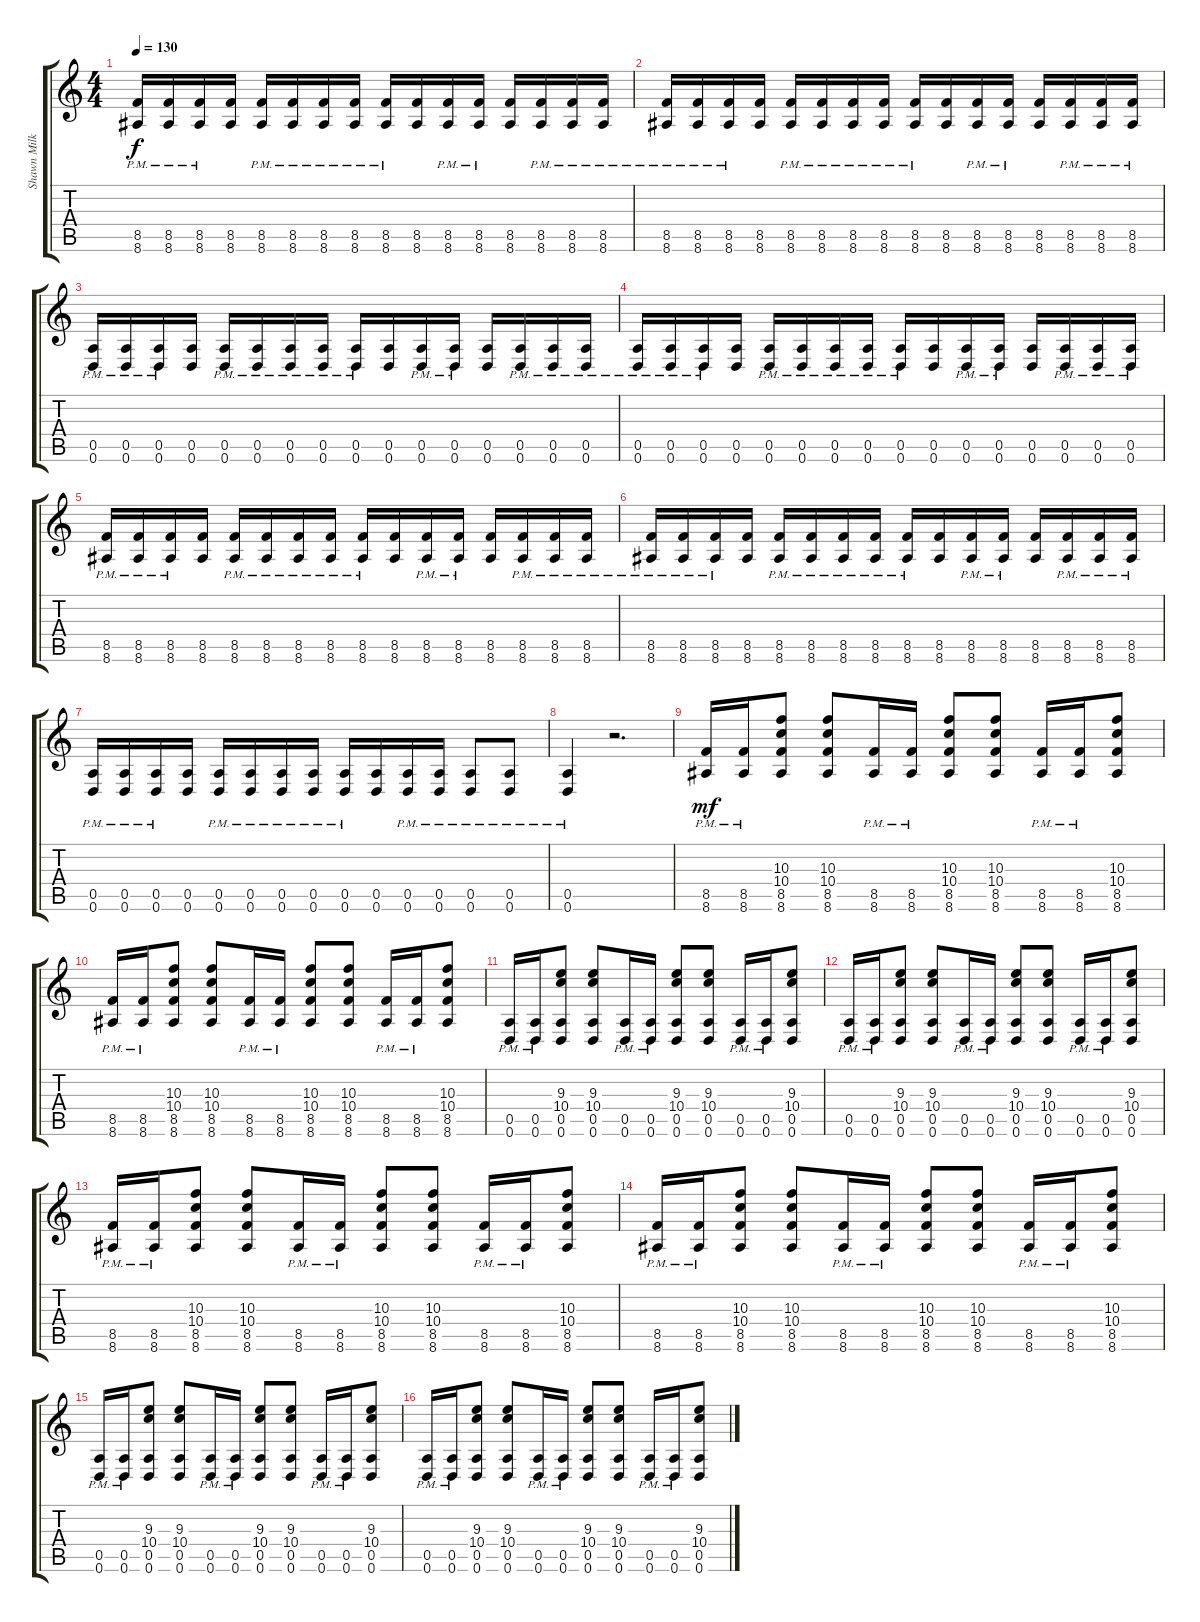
\track ("Shawn Milke - Guitar" "Shawn Milk") {instrument distortionguitar}
\staff {score tabs}
\tuning (E4 B3 G3 D3 A2 D2) {hide}
\ts (4 4)
\tempo 130
\clef g2
\ks c
(8.5{pm} 8.6{pm}).16{dy f} (8.5{pm} 8.6{pm}).16 (8.5{pm} 8.6{pm}).16 (8.5 8.6).16 (8.5{pm} 8.6{pm}).16 (8.5{pm} 8.6{pm}).16 (8.5{pm} 8.6{pm}).16 (8.5{pm} 8.6{pm}).16 (8.5{pm} 8.6{pm}).16 (8.5 8.6).16 (8.5{pm} 8.6{pm}).16 (8.5{pm} 8.6{pm}).16 (8.5 8.6).16 (8.5{pm} 8.6{pm}).16 (8.5{pm} 8.6{pm}).16 (8.5{pm} 8.6{pm}).16 |
(8.5{pm} 8.6{pm}).16 (8.5{pm} 8.6{pm}).16 (8.5{pm} 8.6{pm}).16 (8.5 8.6).16 (8.5{pm} 8.6{pm}).16 (8.5{pm} 8.6{pm}).16 (8.5{pm} 8.6{pm}).16 (8.5{pm} 8.6{pm}).16 (8.5{pm} 8.6{pm}).16 (8.5 8.6).16 (8.5{pm} 8.6{pm}).16 (8.5{pm} 8.6{pm}).16 (8.5 8.6).16 (8.5{pm} 8.6{pm}).16 (8.5{pm} 8.6{pm}).16 (8.5{pm} 8.6{pm}).16 |
(0.5{pm} 0.6{pm}).16 (0.5{pm} 0.6{pm}).16 (0.5{pm} 0.6{pm}).16 (0.5 0.6).16 (0.5{pm} 0.6{pm}).16 (0.5{pm} 0.6{pm}).16 (0.5{pm} 0.6{pm}).16 (0.5{pm} 0.6{pm}).16 (0.5{pm} 0.6{pm}).16 (0.5 0.6).16 (0.5{pm} 0.6{pm}).16 (0.5{pm} 0.6{pm}).16 (0.5 0.6).16 (0.5{pm} 0.6{pm}).16 (0.5{pm} 0.6{pm}).16 (0.5{pm} 0.6{pm}).16 |
(0.5{pm} 0.6{pm}).16 (0.5{pm} 0.6{pm}).16 (0.5{pm} 0.6{pm}).16 (0.5 0.6).16 (0.5{pm} 0.6{pm}).16 (0.5{pm} 0.6{pm}).16 (0.5{pm} 0.6{pm}).16 (0.5{pm} 0.6{pm}).16 (0.5{pm} 0.6{pm}).16 (0.5 0.6).16 (0.5{pm} 0.6{pm}).16 (0.5{pm} 0.6{pm}).16 (0.5 0.6).16 (0.5{pm} 0.6{pm}).16 (0.5{pm} 0.6{pm}).16 (0.5{pm} 0.6{pm}).16 |
(8.5{pm} 8.6{pm}).16 (8.5{pm} 8.6{pm}).16 (8.5{pm} 8.6{pm}).16 (8.5 8.6).16 (8.5{pm} 8.6{pm}).16 (8.5{pm} 8.6{pm}).16 (8.5{pm} 8.6{pm}).16 (8.5{pm} 8.6{pm}).16 (8.5{pm} 8.6{pm}).16 (8.5 8.6).16 (8.5{pm} 8.6{pm}).16 (8.5{pm} 8.6{pm}).16 (8.5 8.6).16 (8.5{pm} 8.6{pm}).16 (8.5{pm} 8.6{pm}).16 (8.5{pm} 8.6{pm}).16 |
(8.5{pm} 8.6{pm}).16 (8.5{pm} 8.6{pm}).16 (8.5{pm} 8.6{pm}).16 (8.5 8.6).16 (8.5{pm} 8.6{pm}).16 (8.5{pm} 8.6{pm}).16 (8.5{pm} 8.6{pm}).16 (8.5{pm} 8.6{pm}).16 (8.5{pm} 8.6{pm}).16 (8.5 8.6).16 (8.5{pm} 8.6{pm}).16 (8.5{pm} 8.6{pm}).16 (8.5 8.6).16 (8.5{pm} 8.6{pm}).16 (8.5{pm} 8.6{pm}).16 (8.5{pm} 8.6{pm}).16 |
(0.5{pm} 0.6{pm}).16 (0.5{pm} 0.6{pm}).16 (0.5{pm} 0.6{pm}).16 (0.5 0.6).16 (0.5{pm} 0.6{pm}).16 (0.5{pm} 0.6{pm}).16 (0.5{pm} 0.6{pm}).16 (0.5{pm} 0.6{pm}).16 (0.5{pm} 0.6{pm}).16 (0.5 0.6).16 (0.5{pm} 0.6{pm}).16 (0.5{pm} 0.6{pm}).16 (0.5 0.6{pm}).8 (0.5{pm} 0.6{pm}).8 |
(0.5{pm} 0.6{pm}).4 r.2{d} |
(8.5{pm} 8.6{pm}).16{dy mf} (8.5{pm} 8.6{pm}).16 (10.3 10.4 8.5 8.6).8 (10.3 10.4 8.5 8.6).8 (8.5{pm} 8.6{pm}).16 (8.5{pm} 8.6{pm}).16 (10.3 10.4 8.5 8.6).8 (10.3 10.4 8.5 8.6).8 (8.5{pm} 8.6).16 (8.5{pm} 8.6{pm}).16 (10.3 10.4 8.5 8.6).8 |
(8.5{pm} 8.6{pm}).16 (8.5{pm} 8.6{pm}).16 (10.3 10.4 8.5 8.6).8 (10.3 10.4 8.5 8.6).8 (8.5{pm} 8.6{pm}).16 (8.5{pm} 8.6{pm}).16 (10.3 10.4 8.5 8.6).8 (10.3 10.4 8.5 8.6).8 (8.5{pm} 8.6).16 (8.5{pm} 8.6{pm}).16 (10.3 10.4 8.5 8.6).8 |
(0.5{pm} 0.6{pm}).16 (0.5{pm} 0.6{pm}).16 (9.3 10.4 0.5 0.6).8 (9.3 10.4 0.5 0.6).8 (0.5{pm} 0.6{pm}).16 (0.5{pm} 0.6{pm}).16 (9.3 10.4 0.5 0.6).8 (9.3 10.4 0.5 0.6).8 (0.5{pm} 0.6).16 (0.5{pm} 0.6{pm}).16 (9.3 10.4 0.5 0.6).8 |
(0.5{pm} 0.6{pm}).16 (0.5{pm} 0.6{pm}).16 (9.3 10.4 0.5 0.6).8 (9.3 10.4 0.5 0.6).8 (0.5{pm} 0.6{pm}).16 (0.5{pm} 0.6{pm}).16 (9.3 10.4 0.5 0.6).8 (9.3 10.4 0.5 0.6).8 (0.5{pm} 0.6).16 (0.5{pm} 0.6{pm}).16 (9.3 10.4 0.5 0.6).8 |
(8.5{pm} 8.6{pm}).16 (8.5{pm} 8.6{pm}).16 (10.3 10.4 8.5 8.6).8 (10.3 10.4 8.5 8.6).8 (8.5{pm} 8.6{pm}).16 (8.5{pm} 8.6{pm}).16 (10.3 10.4 8.5 8.6).8 (10.3 10.4 8.5 8.6).8 (8.5{pm} 8.6).16 (8.5{pm} 8.6{pm}).16 (10.3 10.4 8.5 8.6).8 |
(8.5{pm} 8.6{pm}).16 (8.5{pm} 8.6{pm}).16 (10.3 10.4 8.5 8.6).8 (10.3 10.4 8.5 8.6).8 (8.5{pm} 8.6{pm}).16 (8.5{pm} 8.6{pm}).16 (10.3 10.4 8.5 8.6).8 (10.3 10.4 8.5 8.6).8 (8.5{pm} 8.6).16 (8.5{pm} 8.6{pm}).16 (10.3 10.4 8.5 8.6).8 |
(0.5{pm} 0.6{pm}).16 (0.5{pm} 0.6{pm}).16 (9.3 10.4 0.5 0.6).8 (9.3 10.4 0.5 0.6).8 (0.5{pm} 0.6{pm}).16 (0.5{pm} 0.6{pm}).16 (9.3 10.4 0.5 0.6).8 (9.3 10.4 0.5 0.6).8 (0.5{pm} 0.6).16 (0.5{pm} 0.6{pm}).16 (9.3 10.4 0.5 0.6).8 |
(0.5{pm} 0.6{pm}).16 (0.5{pm} 0.6{pm}).16 (9.3 10.4 0.5 0.6).8 (9.3 10.4 0.5 0.6).8 (0.5{pm} 0.6{pm}).16 (0.5{pm} 0.6{pm}).16 (9.3 10.4 0.5 0.6).8 (9.3 10.4 0.5 0.6).8 (0.5{pm} 0.6).16 (0.5{pm} 0.6{pm}).16 (9.3 10.4 0.5 0.6).8
